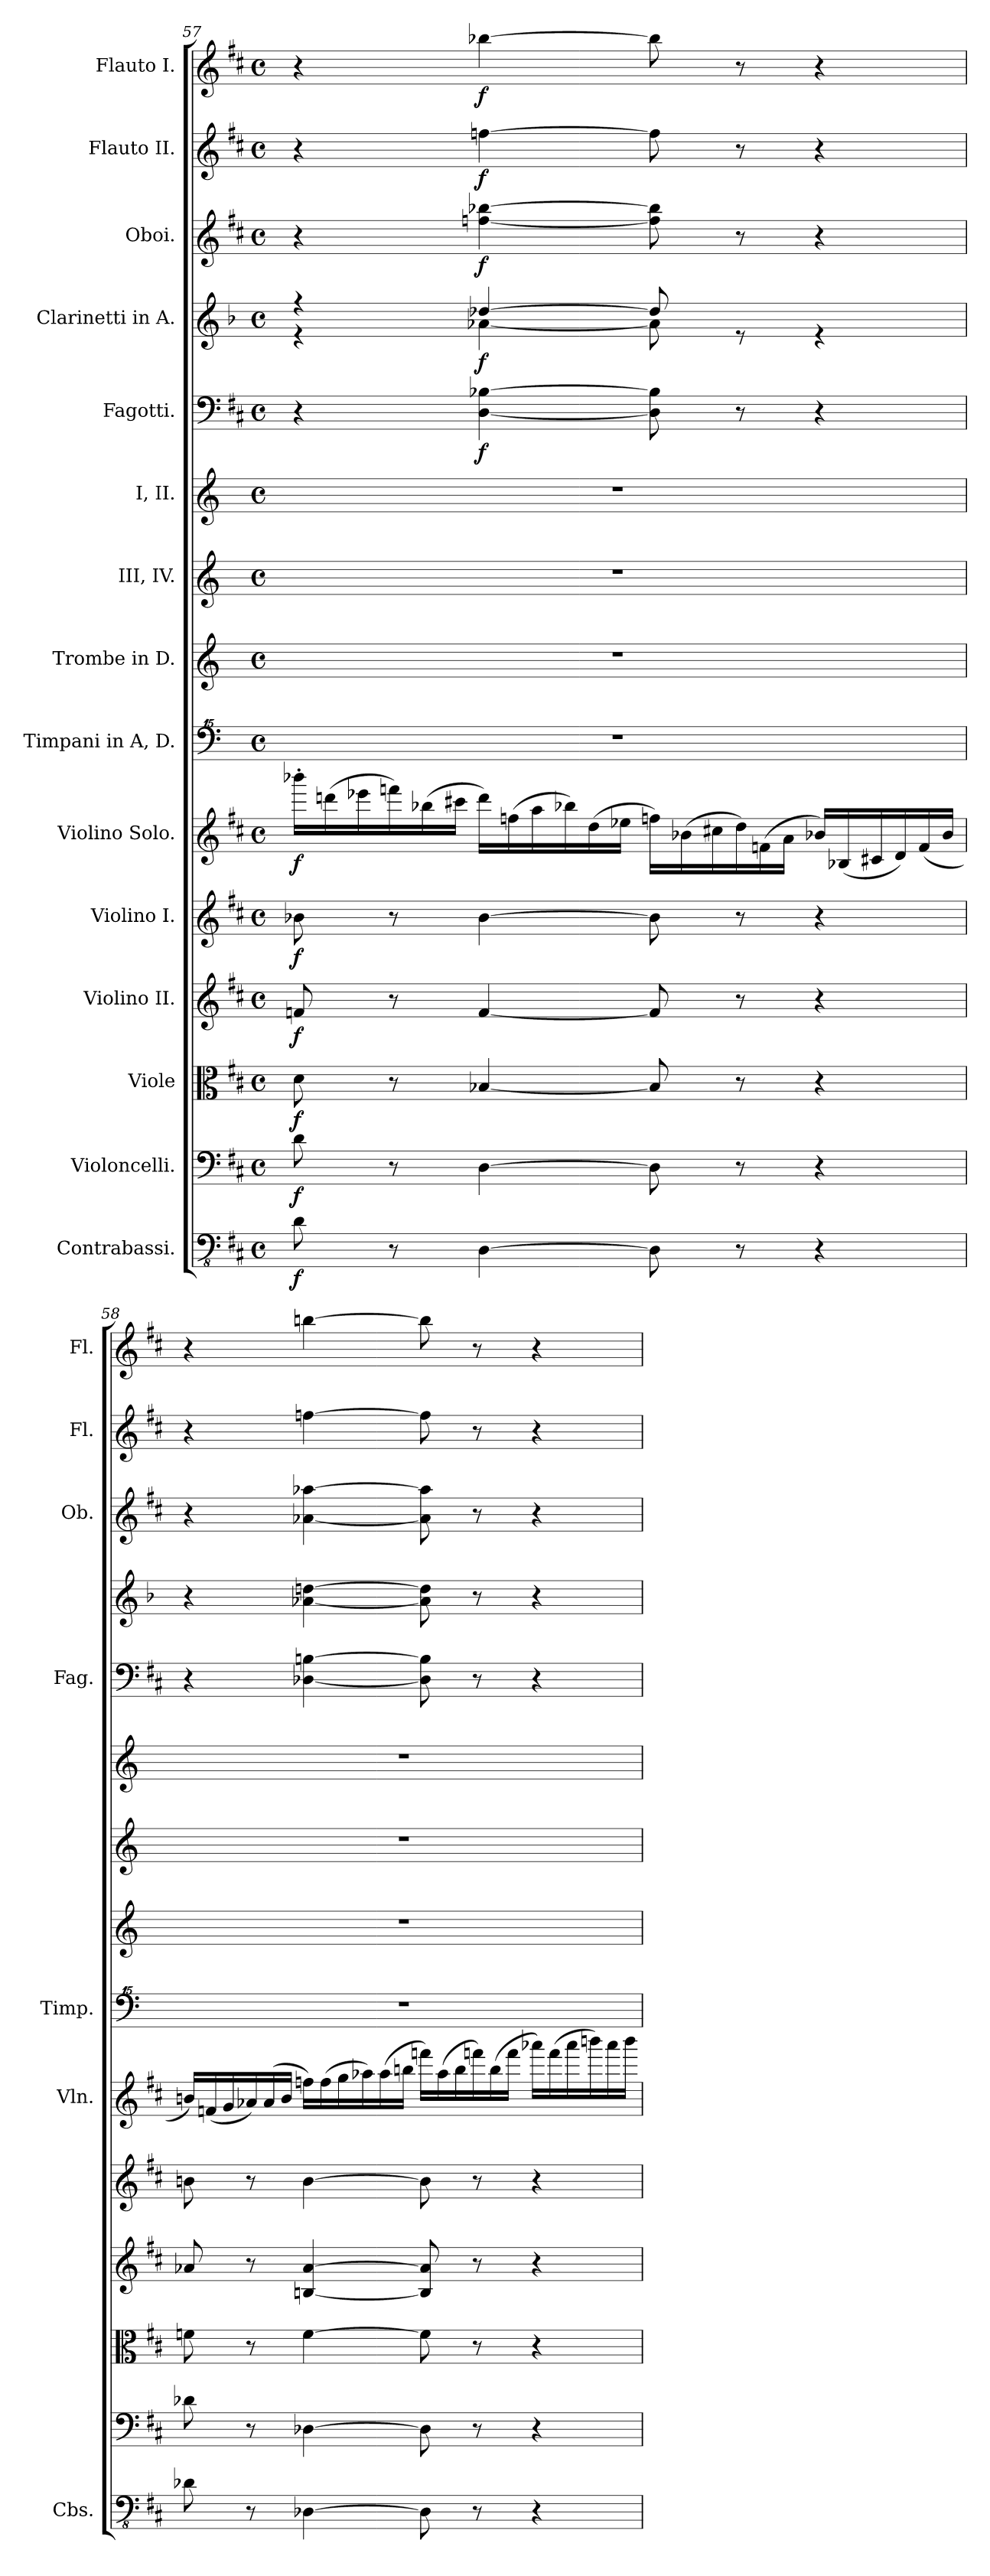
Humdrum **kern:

**kern	**dynam	**kern	**dynam	**kern	**dynam	**kern	**dynam	**kern	**dynam	**kern	**dynam	**kern	**kern	**kern	**kern	**kern	**dynam	**kern	**dynam	**kern	**dynam	**kern	**dynam	**kern	**dynam
*part15	*part15	*part14	*part14	*part13	*part13	*part12	*part12	*part11	*part11	*part10	*part10	*part9	*part8	*part7	*part6	*part5	*part5	*part4	*part4	*part3	*part3	*part2	*part2	*part1	*part1
*staff15	*staff15	*staff14	*staff14	*staff13	*staff13	*staff12	*staff12	*staff11	*staff11	*staff10	*staff10	*staff9	*staff8	*staff7	*staff6	*staff5	*staff5	*staff4	*staff4	*staff3	*staff3	*staff2	*staff2	*staff1	*staff1
*I"Contrabassi.	*	*I"Violoncelli.	*	*I"Viole	*	*I"Violino II.	*	*I"Violino I.	*	*I"Violino Solo.	*	*I"Timpani in A, D.	*I"Trombe in D.	*I"III, IV.	*I"I, II.	*I"Fagotti.	*	*I"Clarinetti in A.	*	*I"Oboi.	*	*I"Flauto II.	*	*I"Flauto I.	*
*I'Cbs.	*	*	*	*	*	*	*	*	*	*I'Vln.	*	*I'Timp.	*	*	*	*I'Fag.	*	*	*	*I'Ob.	*	*I'Fl.	*	*I'Fl.	*
!!LO:LB:g=z
*clefFv4	*	*clefF4	*	*clefC3	*	*clefG2	*	*clefG2	*	*clefG2	*	*clefF^^4	*clefG2	*clefG2	*clefG2	*clefF4	*	*clefG2	*	*clefG2	*	*clefG2	*	*clefG2	*
*	*	*	*	*	*	*	*	*	*	*	*	*ITrd7c12	*ITrd-1c-2	*ITrd4c7	*ITrd4c7	*	*	*ITrd2c3	*	*	*	*	*	*	*
*k[f#c#]	*	*k[f#c#]	*	*k[f#c#]	*	*k[f#c#]	*	*k[f#c#]	*	*k[f#c#]	*	*k[]	*k[f#c#]	*k[b-]	*k[b-]	*k[f#c#]	*	*k[f#c#]	*	*k[f#c#]	*	*k[f#c#]	*	*k[f#c#]	*
*M4/4	*	*M4/4	*	*M4/4	*	*M4/4	*	*M4/4	*	*M4/4	*	*M4/4	*M4/4	*M4/4	*M4/4	*M4/4	*	*M4/4	*	*M4/4	*	*M4/4	*	*M4/4	*
*met(c)	*	*met(c)	*	*met(c)	*	*met(c)	*	*met(c)	*	*met(c)	*	*met(c)	*met(c)	*met(c)	*met(c)	*met(c)	*	*met(c)	*	*met(c)	*	*met(c)	*	*met(c)	*
*	*	*	*	*	*	*	*	*	*	*Xtuplet	*	*	*	*	*	*	*	*	*	*	*	*	*	*	*
=57	=57	=57	=57	=57	=57	=57	=57	=57	=57	=57	=57	=57	=57	=57	=57	=57	=57	=57	=57	=57	=57	=57	=57	=57	=57
*	*	*	*	*	*	*	*	*	*	*	*	*	*	*	*	*	*	*^	*	*	*	*	*	*	*
!	!LO:DY:b	!	!LO:DY:b	!	!LO:DY:b	!	!LO:DY:b	!	!LO:DY:b	!	!LO:DY:b	!	!	!	!	!	!	!	!	!	!	!	!	!	!	!
8D\	f	8d\	f	8d\	f	8fn/	f	8b-X\	f	24bbb-X'\LL	f	1r	1r	1r	1r	4r	.	4r	4r	.	4r	.	4r	.	4r	.
.	.	.	.	.	.	.	.	.	.	(24dddn\	.	.	.	.	.	.	.	.	.	.	.	.	.	.	.	.
.	.	.	.	.	.	.	.	.	.	24eee-X\	.	.	.	.	.	.	.	.	.	.	.	.	.	.	.	.
8r	.	8r	.	8r	.	8r	.	8r	.	24fffn\)	.	.	.	.	.	.	.	.	.	.	.	.	.	.	.	.
.	.	.	.	.	.	.	.	.	.	(24bb-X\	.	.	.	.	.	.	.	.	.	.	.	.	.	.	.	.
.	.	.	.	.	.	.	.	.	.	24ccc#X\JJ	.	.	.	.	.	.	.	.	.	.	.	.	.	.	.	.
!	!	!	!	!	!	!	!	!	!	!	!	!	!	!	!	!	!LO:DY:b	!	!	!LO:DY:b	!	!LO:DY:b	!	!LO:DY:b	!	!LO:DY:b
[4DD\	.	[4D\	.	[4B-X/	.	[4f/	.	[4b-\	.	24ddd\LL)	.	.	.	.	.	[4D\ [4B-X\	f	[4b-X/	[4fn\	f	[4ffn\ [4bb-X\	f	[4ffn\	f	[4bb-X\	f
.	.	.	.	.	.	.	.	.	.	(24ffn\	.	.	.	.	.	.	.	.	.	.	.	.	.	.	.	.
.	.	.	.	.	.	.	.	.	.	24aa\	.	.	.	.	.	.	.	.	.	.	.	.	.	.	.	.
.	.	.	.	.	.	.	.	.	.	24bb-X\)	.	.	.	.	.	.	.	.	.	.	.	.	.	.	.	.
.	.	.	.	.	.	.	.	.	.	(24dd\	.	.	.	.	.	.	.	.	.	.	.	.	.	.	.	.
.	.	.	.	.	.	.	.	.	.	24ee-X\JJ	.	.	.	.	.	.	.	.	.	.	.	.	.	.	.	.
8DD\]	.	8D\]	.	8B-/]	.	8f/]	.	8b-\]	.	24ffn\LL)	.	.	.	.	.	8D\] 8B-\]	.	8b-/]	8f\]	.	8ff\] 8bb-\]	.	8ff\]	.	8bb-\]	.
.	.	.	.	.	.	.	.	.	.	(24b-X\	.	.	.	.	.	.	.	.	.	.	.	.	.	.	.	.
.	.	.	.	.	.	.	.	.	.	24cc#X\	.	.	.	.	.	.	.	.	.	.	.	.	.	.	.	.
8r	.	8r	.	8r	.	8r	.	8r	.	24dd\)	.	.	.	.	.	8r	.	8re	4.ryy	.	8r	.	8r	.	8r	.
.	.	.	.	.	.	.	.	.	.	(24fn\	.	.	.	.	.	.	.	.	.	.	.	.	.	.	.	.
.	.	.	.	.	.	.	.	.	.	24a\JJ	.	.	.	.	.	.	.	.	.	.	.	.	.	.	.	.
4r	.	4r	.	4r	.	4r	.	4r	.	24b-X/LL)	.	.	.	.	.	4r	.	4re	.	.	4r	.	4r	.	4r	.
.	.	.	.	.	.	.	.	.	.	(24B-X/	.	.	.	.	.	.	.	.	.	.	.	.	.	.	.	.
.	.	.	.	.	.	.	.	.	.	24c#X/	.	.	.	.	.	.	.	.	.	.	.	.	.	.	.	.
.	.	.	.	.	.	.	.	.	.	24d/)	.	.	.	.	.	.	.	.	.	.	.	.	.	.	.	.
.	.	.	.	.	.	.	.	.	.	(24f/	.	.	.	.	.	.	.	.	.	.	.	.	.	.	.	.
.	.	.	.	.	.	.	.	.	.	24b-/JJ	.	.	.	.	.	.	.	.	.	.	.	.	.	.	.	.
*	*	*	*	*	*	*	*	*	*	*	*	*	*	*	*	*	*	*v	*v	*	*	*	*	*	*	*
=58	=58	=58	=58	=58	=58	=58	=58	=58	=58	=58	=58	=58	=58	=58	=58	=58	=58	=58	=58	=58	=58	=58	=58	=58	=58
8D-X\	.	8d-X\	.	8fn\	.	8a-X/	.	8bn\	.	24bn/LL)	.	1r	1r	1r	1r	4r	.	4r	.	4r	.	4r	.	4r	.
.	.	.	.	.	.	.	.	.	.	(24fn/	.	.	.	.	.	.	.	.	.	.	.	.	.	.	.
.	.	.	.	.	.	.	.	.	.	24g/	.	.	.	.	.	.	.	.	.	.	.	.	.	.	.
8r	.	8r	.	8r	.	8r	.	8r	.	24a-X/)	.	.	.	.	.	.	.	.	.	.	.	.	.	.	.
.	.	.	.	.	.	.	.	.	.	(24a-/	.	.	.	.	.	.	.	.	.	.	.	.	.	.	.
.	.	.	.	.	.	.	.	.	.	24b/JJ	.	.	.	.	.	.	.	.	.	.	.	.	.	.	.
[4DD-X\	.	[4D-X\	.	[4f\	.	[4Bn/ [4a-/	.	[4b\	.	24ffn\LL)	.	.	.	.	.	[4D-X\ [4Bn\	.	[4fn\ [4bn\	.	[4a-X\ [4aa-X\	.	[4ffn\	.	[4bbn\	.
.	.	.	.	.	.	.	.	.	.	(24ff\	.	.	.	.	.	.	.	.	.	.	.	.	.	.	.
.	.	.	.	.	.	.	.	.	.	24gg\	.	.	.	.	.	.	.	.	.	.	.	.	.	.	.
.	.	.	.	.	.	.	.	.	.	24aa-X\)	.	.	.	.	.	.	.	.	.	.	.	.	.	.	.
.	.	.	.	.	.	.	.	.	.	(24aa-\	.	.	.	.	.	.	.	.	.	.	.	.	.	.	.
.	.	.	.	.	.	.	.	.	.	24bbn\JJ	.	.	.	.	.	.	.	.	.	.	.	.	.	.	.
8DD-\]	.	8D-\]	.	8f\]	.	8B/] 8a-/]	.	8b\]	.	24fffn\LL)	.	.	.	.	.	8D-\] 8B\]	.	8f\] 8b\]	.	8a-\] 8aa-\]	.	8ff\]	.	8bb\]	.
.	.	.	.	.	.	.	.	.	.	(24aa-\	.	.	.	.	.	.	.	.	.	.	.	.	.	.	.
.	.	.	.	.	.	.	.	.	.	24bb\	.	.	.	.	.	.	.	.	.	.	.	.	.	.	.
8r	.	8r	.	8r	.	8r	.	8r	.	24fffn\)	.	.	.	.	.	8r	.	8r	.	8r	.	8r	.	8r	.
.	.	.	.	.	.	.	.	.	.	(24bb\	.	.	.	.	.	.	.	.	.	.	.	.	.	.	.
.	.	.	.	.	.	.	.	.	.	24fff\JJ	.	.	.	.	.	.	.	.	.	.	.	.	.	.	.
4r	.	4r	.	4r	.	4r	.	4r	.	24aaa-X\LL)	.	.	.	.	.	4r	.	4r	.	4r	.	4r	.	4r	.
.	.	.	.	.	.	.	.	.	.	(24fff\	.	.	.	.	.	.	.	.	.	.	.	.	.	.	.
.	.	.	.	.	.	.	.	.	.	24aaa-\	.	.	.	.	.	.	.	.	.	.	.	.	.	.	.
.	.	.	.	.	.	.	.	.	.	24bbbn\)	.	.	.	.	.	.	.	.	.	.	.	.	.	.	.
.	.	.	.	.	.	.	.	.	.	24aaa-\	.	.	.	.	.	.	.	.	.	.	.	.	.	.	.
.	.	.	.	.	.	.	.	.	.	24bbb\JJ	.	.	.	.	.	.	.	.	.	.	.	.	.	.	.
=	=	=	=	=	=	=	=	=	=	=	=	=	=	=	=	=	=	=	=	=	=	=	=	=	=
*-	*-	*-	*-	*-	*-	*-	*-	*-	*-	*-	*-	*-	*-	*-	*-	*-	*-	*-	*-	*-	*-	*-	*-	*-	*-
